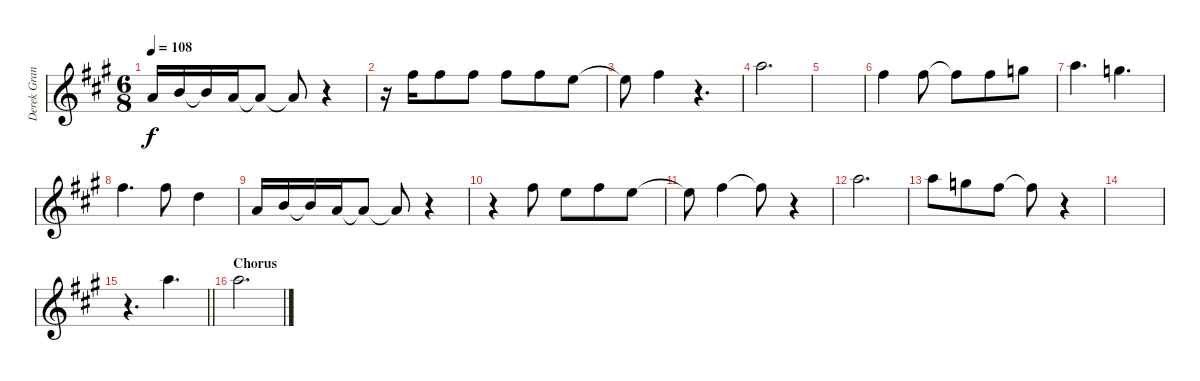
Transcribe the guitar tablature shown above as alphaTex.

\track ("Derek Grant - Vocals" "Derek Gran") {instrument overdrivenguitar}
\staff {score}
\tuning (E4 B3 G3 D3 A2 E2) {hide}
\ts (6 8)
\tempo 108
\clef g2
\ks a
2.3.16{dy f} 0.2.16 0.2{t}.16 2.3.16 2.3{t}.8 2.3{t}.8 r.4 |
r.16 2.1.16 2.1.8 2.1.8 2.1.8 7.2.8 5.2.8 |
5.2{t}.8 2.1.4 r.4{d} |
10.2.2{d} |
|
2.1.4 2.1.8 2.1{t}.8 2.1.8 8.2.8 |
5.1.4{d} 12.3.4{d} |
7.2.4{d} 2.1.8 3.2.4 |
2.3.16 0.2.16 0.2{t}.16 2.3.16 2.3{t}.8 2.3{t}.8 r.4 |
r.4 2.1.8 0.1.8 2.1.8 0.1.8 |
0.1{t}.8 2.1.4 2.1{t}.8 r.4 |
10.2.2{d} |
5.1.8 3.1.8 2.1.8 2.1{t}.8 r.4 |
|
\barLineRight lightlight
r.4{d} 5.1.4{d} |
\section ("" "Chorus")
5.1.2{d}
